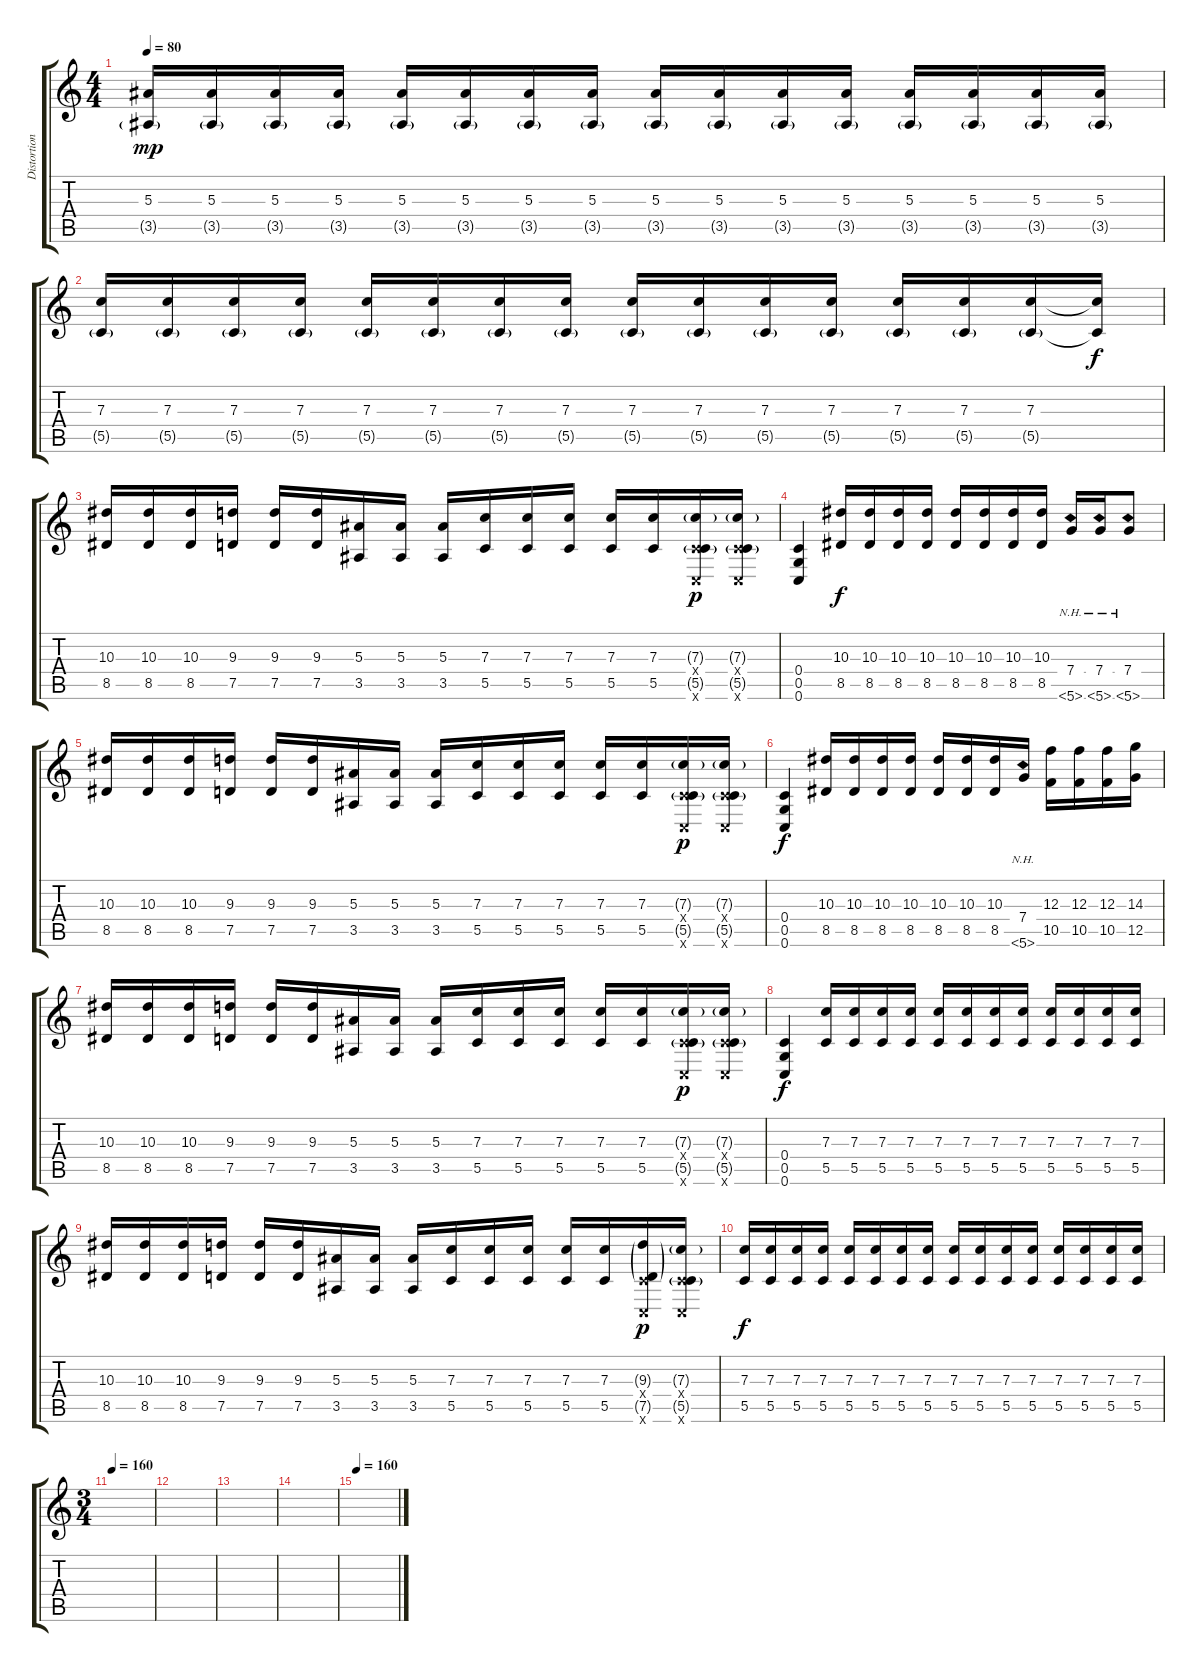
\track ("Distortion Guitar 2" "Distortion") {instrument distortionguitar}
\staff {score tabs}
\tuning (D4 A3 F3 C3 G2 C2) {hide}
\ts (4 4)
\tempo 80
\clef g2
\ks c
(5.3 3.5{g}).16{dy mp} (5.3 3.5{g}).16 (5.3 3.5{g}).16 (5.3 3.5{g}).16 (5.3 3.5{g}).16 (5.3 3.5{g}).16 (5.3 3.5{g}).16 (5.3 3.5{g}).16 (5.3 3.5{g}).16 (5.3 3.5{g}).16 (5.3 3.5{g}).16 (5.3 3.5{g}).16 (5.3 3.5{g}).16 (5.3 3.5{g}).16 (5.3 3.5{g}).16 (5.3 3.5{g}).16 |
(7.3 5.5{g}).16 (7.3 5.5{g}).16 (7.3 5.5{g}).16 (7.3 5.5{g}).16 (7.3 5.5{g}).16 (7.3 5.5{g}).16 (7.3 5.5{g}).16 (7.3 5.5{g}).16 (7.3 5.5{g}).16 (7.3 5.5{g}).16 (7.3 5.5{g}).16 (7.3 5.5{g}).16 (7.3 5.5{g}).16 (7.3 5.5{g}).16 (7.3 5.5{g}).16 (7.3{t} 5.5{t}).16{dy f} |
(10.3 8.5).16 (10.3 8.5).16 (10.3 8.5).16 (9.3 7.5).16 (9.3 7.5).16 (9.3 7.5).16 (5.3 3.5).16 (5.3 3.5).16 (5.3 3.5).16 (7.3 5.5).16 (7.3 5.5).16 (7.3 5.5).16 (7.3 5.5).16 (7.3 5.5).16 (7.3{g} 0.4{x} 5.5{g} 0.6{x}).16{dy p} (7.3{g} 0.4{x} 5.5{g} 0.6{x}).16 |
(0.4 0.5 0.6).4 (10.3 8.5).16{dy f} (10.3 8.5).16 (10.3 8.5).16 (10.3 8.5).16 (10.3 8.5).16 (10.3 8.5).16 (10.3 8.5).16 (10.3 8.5).16 (7.4 5.6{nh}).16 (7.4 5.6{nh}).16 (7.4 5.6{nh}).8 |
(10.3 8.5).16 (10.3 8.5).16 (10.3 8.5).16 (9.3 7.5).16 (9.3 7.5).16 (9.3 7.5).16 (5.3 3.5).16 (5.3 3.5).16 (5.3 3.5).16 (7.3 5.5).16 (7.3 5.5).16 (7.3 5.5).16 (7.3 5.5).16 (7.3 5.5).16 (7.3{g} 0.4{x} 5.5{g} 0.6{x}).16{dy p} (7.3{g} 0.4{x} 5.5{g} 0.6{x}).16 |
(0.4 0.5 0.6).4{dy f instrument distortionguitar} (10.3 8.5).16 (10.3 8.5).16 (10.3 8.5).16 (10.3 8.5).16 (10.3 8.5).16 (10.3 8.5).16 (10.3 8.5).16 (7.4 5.6{nh}).16 (12.3 10.5).16 (12.3 10.5).16 (12.3 10.5).16 (14.3 12.5).16 |
(10.3 8.5).16 (10.3 8.5).16 (10.3 8.5).16 (9.3 7.5).16 (9.3 7.5).16 (9.3 7.5).16 (5.3 3.5).16 (5.3 3.5).16 (5.3 3.5).16 (7.3 5.5).16 (7.3 5.5).16 (7.3 5.5).16 (7.3 5.5).16 (7.3 5.5).16 (7.3{g} 0.4{x} 5.5{g} 0.6{x}).16{dy p} (7.3{g} 0.4{x} 5.5{g} 0.6{x}).16 |
(0.4 0.5 0.6).4{dy f} (7.3 5.5).16 (7.3 5.5).16 (7.3 5.5).16 (7.3 5.5).16 (7.3 5.5).16 (7.3 5.5).16 (7.3 5.5).16 (7.3 5.5).16 (7.3 5.5).16 (7.3 5.5).16 (7.3 5.5).16 (7.3 5.5).16 |
(10.3 8.5).16 (10.3 8.5).16 (10.3 8.5).16 (9.3 7.5).16 (9.3 7.5).16 (9.3 7.5).16 (5.3 3.5).16 (5.3 3.5).16 (5.3 3.5).16 (7.3 5.5).16 (7.3 5.5).16 (7.3 5.5).16 (7.3 5.5).16 (7.3 5.5).16 (9.3{g} 0.4{x} 7.5{g} 0.6{x}).16{dy p} (7.3{g} 0.4{x} 5.5{g} 0.6{x}).16 |
(7.3 5.5).16{dy f} (7.3 5.5).16 (7.3 5.5).16 (7.3 5.5).16 (7.3 5.5).16 (7.3 5.5).16 (7.3 5.5).16 (7.3 5.5).16 (7.3 5.5).16 (7.3 5.5).16 (7.3 5.5).16 (7.3 5.5).16 (7.3 5.5).16 (7.3 5.5).16 (7.3 5.5).16 (7.3 5.5).16 |
\ts (3 4)
\tempo 160
|
|
|
|
\tempo 160
